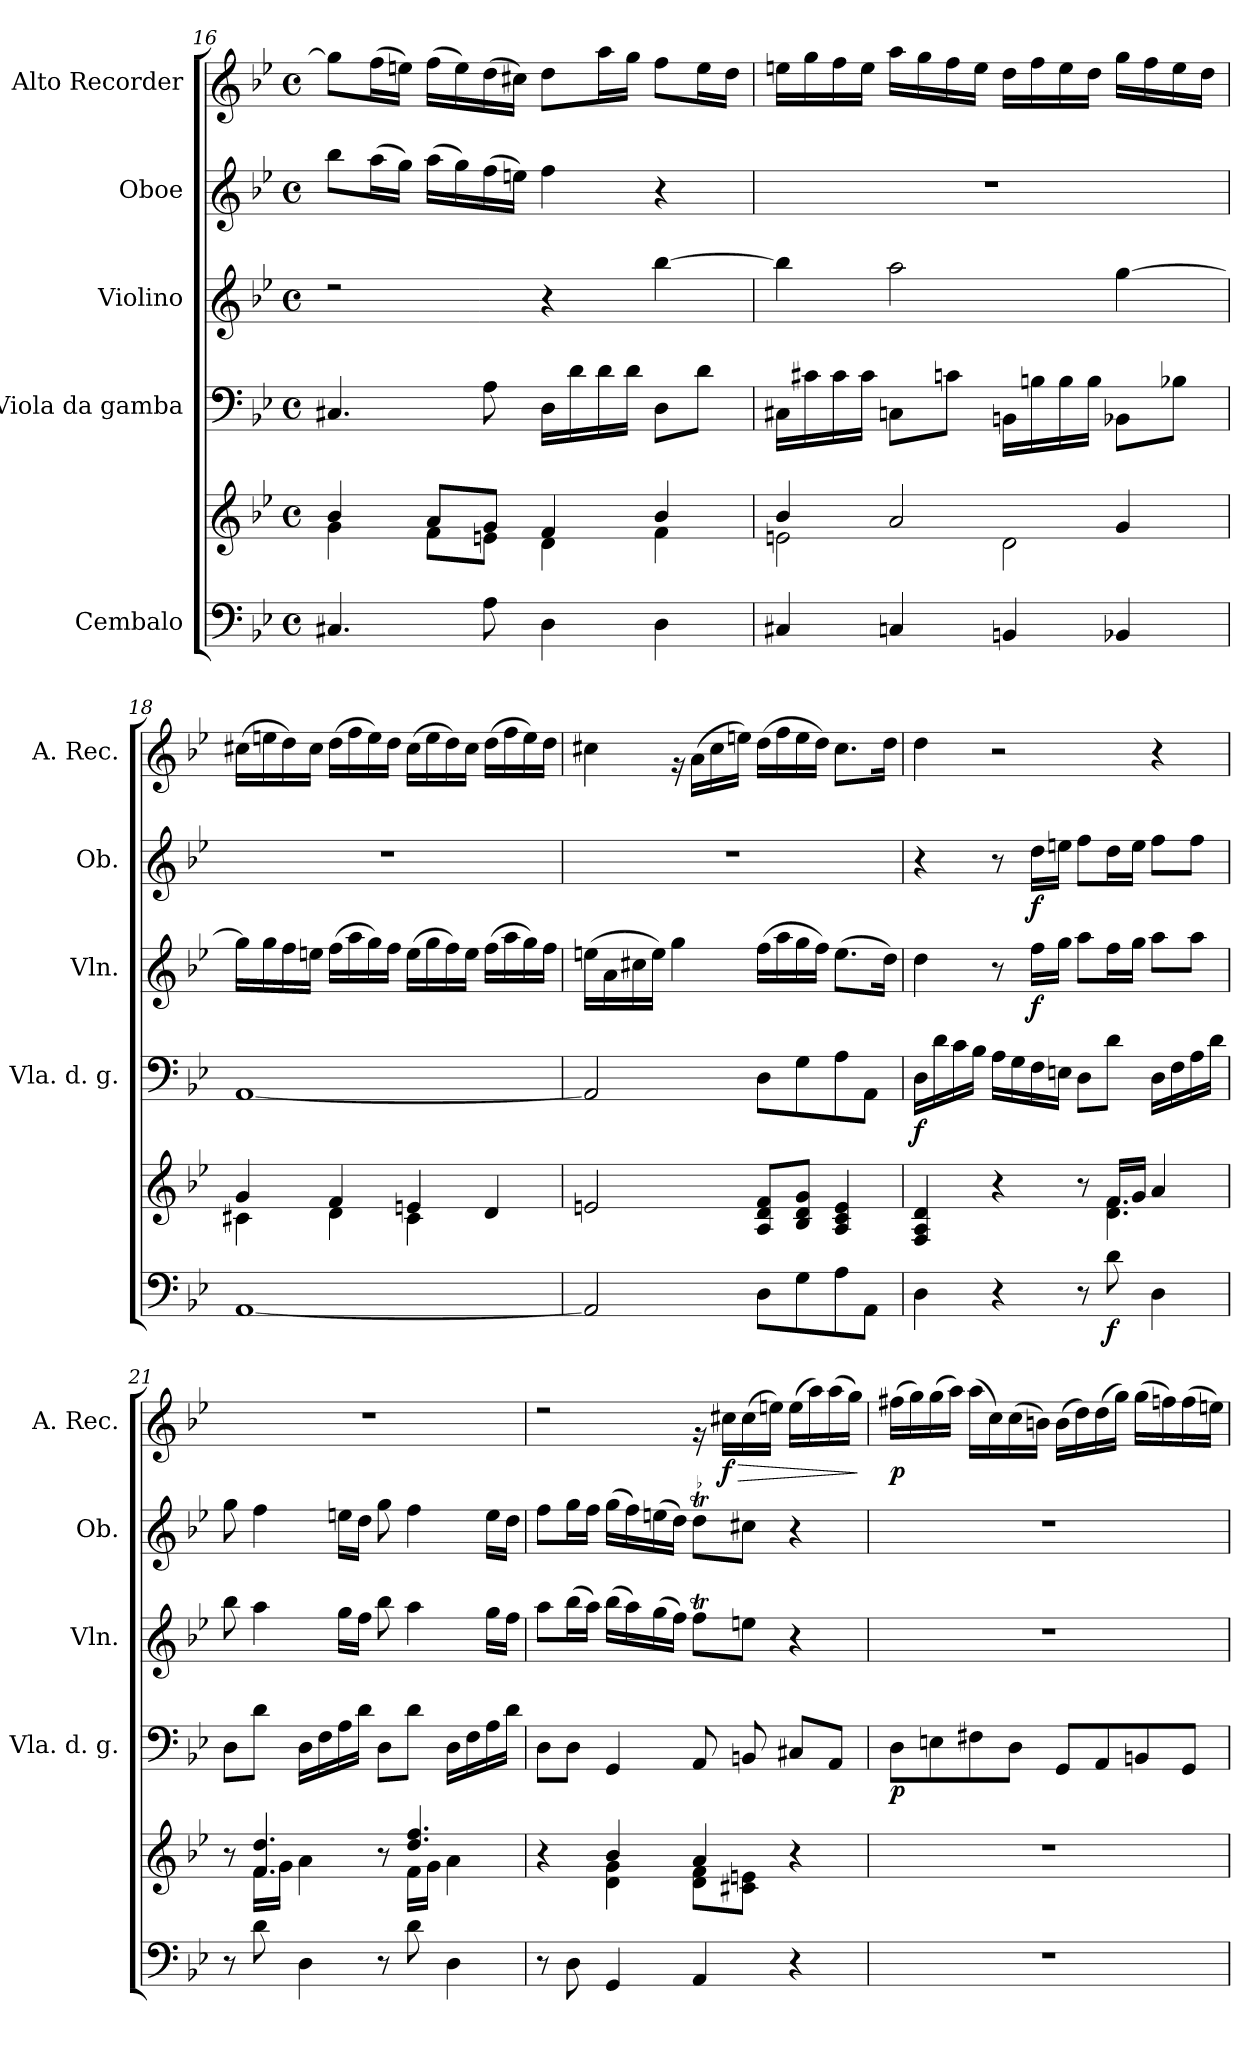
**kern	**kern	**dynam	**kern	**dynam	**kern	**dynam	**kern	**dynam	**kern	**dynam
*part5	*part5	*part5	*part4	*part4	*part3	*part3	*part2	*part2	*part1	*part1
*staff6	*staff5	*staff5/6	*staff4	*staff4	*staff3	*staff3	*staff2	*staff2	*staff1	*staff1
*I"Cembalo	*	*	*I"Viola da gamba	*	*I"Violino	*	*I"Oboe	*	*I"Alto Recorder	*
*	*	*	*I'Vla. d. g.	*	*I'Vln.	*	*I'Ob.	*	*I'A. Rec.	*
*clefF4	*clefG2	*	*clefF4	*	*clefG2	*	*clefG2	*	*clefG2	*
*k[b-e-]	*k[b-e-]	*	*k[b-e-]	*	*k[b-e-]	*	*k[b-e-]	*	*k[b-e-]	*
*M4/4	*M4/4	*	*M4/4	*	*M4/4	*	*M4/4	*	*M4/4	*
*met(c)	*met(c)	*	*met(c)	*	*met(c)	*	*met(c)	*	*met(c)	*
=16	=16	=16	=16	=16	=16	=16	=16	=16	=16	=16
*	*^	*	*	*	*	*	*	*	*	*
4.C#X/	4b-/	4g\	.	4.C#X/	.	2rdd	.	8bb-\L	.	8gg\L]	.
.	.	.	.	.	.	.	.	(>16aa\L	.	(>16ff\L	.
.	.	.	.	.	.	.	.	16gg\JJ)	.	16een\JJ)	.
.	8a/L	8f\L	.	.	.	.	.	(>16aa\LL	.	(>16ff\LL	.
.	.	.	.	.	.	.	.	16gg\)	.	16ee\)	.
8A\	8g/J	8en\J	.	8A\	.	.	.	(>16ff\	.	(>16dd\	.
.	.	.	.	.	.	.	.	16een\JJ)	.	16cc#X\JJ)	.
4D\	4f/	4d\	.	16D\LL	.	4r	.	4ff\	.	8dd\L	.
.	.	.	.	16d\	.	.	.	.	.	.	.
.	.	.	.	16d\	.	.	.	.	.	16aa\L	.
.	.	.	.	16d\JJ	.	.	.	.	.	16gg\JJ	.
4D\	4b-/	4f\	.	8D\L	.	[4bb-\	.	4r	.	8ff\L	.
.	.	.	.	8d\J	.	.	.	.	.	16ee\L	.
.	.	.	.	.	.	.	.	.	.	16dd\JJ	.
!!LO:PB:g=z
=17	=17	=17	=17	=17	=17	=17	=17	=17	=17	=17	=17
4C#X/	4b-/	2en\	.	16C#X\LL	.	4bb-\]	.	1r	.	16een\LL	.
.	.	.	.	16c#X\	.	.	.	.	.	16gg\	.
.	.	.	.	16c#\	.	.	.	.	.	16ff\	.
.	.	.	.	16c#\JJ	.	.	.	.	.	16ee\JJ	.
4Cn/	2a/	.	.	8Cn\L	.	2aa\	.	.	.	16aa\LL	.
.	.	.	.	.	.	.	.	.	.	16gg\	.
.	.	.	.	8cn\J	.	.	.	.	.	16ff\	.
.	.	.	.	.	.	.	.	.	.	16ee\JJ	.
4BBn/	.	2d\	.	16BBn\LL	.	.	.	.	.	16dd\LL	.
.	.	.	.	16Bn\	.	.	.	.	.	16ff\	.
.	.	.	.	16B\	.	.	.	.	.	16ee\	.
.	.	.	.	16B\JJ	.	.	.	.	.	16dd\JJ	.
4BB-X/	4g/	.	.	8BB-X\L	.	[4gg\	.	.	.	16gg\LL	.
.	.	.	.	.	.	.	.	.	.	16ff\	.
.	.	.	.	8B-X\J	.	.	.	.	.	16ee\	.
.	.	.	.	.	.	.	.	.	.	16dd\JJ	.
=18	=18	=18	=18	=18	=18	=18	=18	=18	=18	=18	=18
[1AA	4g/	4c#X\	.	[1AA	.	16gg\LL]	.	1r	.	(>16cc#X\LL	.
.	.	.	.	.	.	16gg\	.	.	.	16een\	.
.	.	.	.	.	.	16ff\	.	.	.	16dd\)	.
.	.	.	.	.	.	16een\JJ	.	.	.	16cc#\JJ	.
.	4f/	4d\	.	.	.	(>16ff\LL	.	.	.	(>16dd\LL	.
.	.	.	.	.	.	16aa\	.	.	.	16ff\	.
.	.	.	.	.	.	16gg\)	.	.	.	16ee\)	.
.	.	.	.	.	.	16ff\JJ	.	.	.	16dd\JJ	.
.	4en/	4c#\	.	.	.	(>16ee\LL	.	.	.	(>16cc#\LL	.
.	.	.	.	.	.	16gg\	.	.	.	16ee\	.
.	.	.	.	.	.	16ff\)	.	.	.	16dd\)	.
.	.	.	.	.	.	16ee\JJ	.	.	.	16cc#\JJ	.
.	4d/	4ryy	.	.	.	(16ff\LL	.	.	.	(>16dd\LL	.
.	.	.	.	.	.	16aa\	.	.	.	16ff\	.
.	.	.	.	.	.	16gg\)	.	.	.	16ee\)	.
.	.	.	.	.	.	16ff\JJ	.	.	.	16dd\JJ	.
*	*v	*v	*	*	*	*	*	*	*	*	*
=19	=19	=19	=19	=19	=19	=19	=19	=19	=19	=19
2AA/]	2en/	.	2AA/]	.	(>16een\LL	.	1r	.	4cc#X\	.
.	.	.	.	.	16a\	.	.	.	.	.
.	.	.	.	.	16cc#X\	.	.	.	.	.
.	.	.	.	.	16ee\JJ)	.	.	.	.	.
.	.	.	.	.	4gg\	.	.	.	16rg	.
.	.	.	.	.	.	.	.	.	(>16a\LL	.
.	.	.	.	.	.	.	.	.	16cc#\	.
.	.	.	.	.	.	.	.	.	16een\JJ)	.
8D\L	8A/ 8d/ 8f/L	.	8D\L	.	(>16ff\LL	.	.	.	(>16dd\LL	.
.	.	.	.	.	16aa\	.	.	.	16ff\	.
8G\	8B-/ 8d/ 8g/J	.	8G\	.	16gg\	.	.	.	16ee\	.
.	.	.	.	.	16ff\JJ)	.	.	.	16dd\JJ)	.
8A\	4A/ 4c/ 4e/	.	8A\	.	(>8.ee\L	.	.	.	8.cc#\L	.
8AA\J	.	.	8AA\J	.	.	.	.	.	.	.
.	.	.	.	.	16dd\Jk)	.	.	.	16dd\Jk	.
=20	=20	=20	=20	=20	=20	=20	=20	=20	=20	=20
*	*^	*	*	*	*	*	*	*	*	*
!	!	!	!	!	!LO:DY:b	!	!	!	!	!	!
4D\	4F/ 4A/ 4d/	8ryy	.	16D\LL	f	4dd\	.	4r	.	4dd\	.
.	.	.	.	16d\	.	.	.	.	.	.	.
*	*v	*v	*	*	*	*	*	*	*	*	*
.	.	.	16c\	.	.	.	.	.	.	.
.	.	.	16B-\JJ	.	.	.	.	.	.	.
4r	4r	.	16A\LL	.	8r	.	8r	.	2r	.
.	.	.	16G\	.	.	.	.	.	.	.
!	!	!	!	!	!	!LO:DY:b	!	!LO:DY:b	!	!
.	.	.	16F\	.	16ff\LL	f	16dd\LL	f	.	.
.	.	.	16En\JJ	.	16gg\JJ	.	16een\JJ	.	.	.
8r	8r	.	8D\L	.	8aa\L	.	8ff\L	.	.	.
*	*^	*	*	*	*	*	*	*	*	*
!	!	!	!LO:DY:b=2	!	!	!	!	!	!	!	!
8d\	16f/LL	4.d\ 4.f\	f	8d\J	.	16ff\L	.	16dd\L	.	.	.
.	16g/JJ	.	.	.	.	16gg\JJ	.	16ee\JJ	.	.	.
4D\	4a/	.	.	16D\LL	.	8aa\L	.	8ff\L	.	4r	.
.	.	.	.	16F\	.	.	.	.	.	.	.
.	.	.	.	16A\	.	8aa\J	.	8ff\J	.	.	.
.	.	.	.	16d\JJ	.	.	.	.	.	.	.
=21	=21	=21	=21	=21	=21	=21	=21	=21	=21	=21	=21
8r	8r	8ryy	.	8D\L	.	8bb-\	.	8gg\	.	1r	.
8d\	4.f/ 4.dd/	16f\LL	.	8d\J	.	4aa\	.	4ff\	.	.	.
.	.	16g\JJ	.	.	.	.	.	.	.	.	.
4D\	.	4a\	.	16D\LL	.	.	.	.	.	.	.
.	.	.	.	16F\	.	.	.	.	.	.	.
.	.	.	.	16A\	.	16gg\LL	.	16een\LL	.	.	.
.	.	.	.	16d\JJ	.	16ff\JJ	.	16dd\JJ	.	.	.
8r	8r	8ryy	.	8D\L	.	8bb-\	.	8gg\	.	.	.
8d\	4.dd/ 4.ff/	16f\LL	.	8d\J	.	4aa\	.	4ff\	.	.	.
.	.	16g\JJ	.	.	.	.	.	.	.	.	.
4D\	.	4a\	.	16D\LL	.	.	.	.	.	.	.
.	.	.	.	16F\	.	.	.	.	.	.	.
.	.	.	.	16A\	.	16gg\LL	.	16ee\LL	.	.	.
.	.	.	.	16d\JJ	.	16ff\JJ	.	16dd\JJ	.	.	.
!!LO:LB:g=z
=22	=22	=22	=22	=22	=22	=22	=22	=22	=22	=22	=22
8r	4r	4ryy	.	8D\L	.	8aa\L	.	8ff\L	.	2rdd	.
8D\	.	.	.	8D\J	.	(>16bb-\L	.	16gg\L	.	.	.
.	.	.	.	.	.	16aa\JJ)	.	16ff\JJ	.	.	.
4GG/	4b-/	4d\ 4g\	.	4GG/	.	(>16bb-\LL	.	(>16gg\LL	.	.	.
.	.	.	.	.	.	16aa\)	.	16ff\)	.	.	.
.	.	.	.	.	.	(>16gg\	.	(>16een\	.	.	.
.	.	.	.	.	.	16ff\JJ)	.	16dd\JJ)	.	.	.
4AA/	4a/	8d\ 8f\L	.	8AA/	.	8ffT\L	.	8ddt\L	.	16rg	.
!	!	!	!	!	!	!	!	!	!	!	!LO:HP:b
!	!	!	!	!	!	!	!	!	!	!	!LO:DY:n=1:b
.	.	.	.	.	.	.	.	.	.	16cc#X\LL	> f
.	.	8c#X\ 8en\J	.	8BBn/	.	8een\J	.	8cc#X\J	.	(16cc#\	.
.	.	.	.	.	.	.	.	.	.	16een\JJ)	.
4r	4r	4ryy	.	8C#X/L	.	4r	.	4r	.	(16ee\LL	.
.	.	.	.	.	.	.	.	.	.	16aa\)	.
.	.	.	.	8AA/J	.	.	.	.	.	(16aa\	.
.	.	.	.	.	.	.	.	.	.	16gg\JJ)	.
*	*v	*v	*	*	*	*	*	*	*	*	*
.	.	.	.	.	.	.	.	.	.	]
=23	=23	=23	=23	=23	=23	=23	=23	=23	=23	=23
!	!	!	!	!LO:DY:b	!	!	!	!	!	!LO:DY:b
1r	1r	.	8D\L	p	1r	.	1r	.	(>16ff#X\LL	p
.	.	.	.	.	.	.	.	.	16gg\)	.
.	.	.	8En\	.	.	.	.	.	(>16gg\	.
.	.	.	.	.	.	.	.	.	16aa\JJ)	.
.	.	.	8F#X\	.	.	.	.	.	(>16aa\LL	.
.	.	.	.	.	.	.	.	.	16cc\)	.
.	.	.	8D\J	.	.	.	.	.	(>16cc\	.
.	.	.	.	.	.	.	.	.	16bn\JJ)	.
.	.	.	8GG/L	.	.	.	.	.	(>16b\LL	.
.	.	.	.	.	.	.	.	.	16dd\)	.
.	.	.	8AA/	.	.	.	.	.	(>16dd\	.
.	.	.	.	.	.	.	.	.	16gg\JJ)	.
.	.	.	8BBn/	.	.	.	.	.	(>16gg\LL	.
.	.	.	.	.	.	.	.	.	16ffn\)	.
.	.	.	8GG/J	.	.	.	.	.	(>16ff\	.
.	.	.	.	.	.	.	.	.	16een\JJ)	.
=	=	=	=	=	=	=	=	=	=	=
*-	*-	*-	*-	*-	*-	*-	*-	*-	*-	*-
